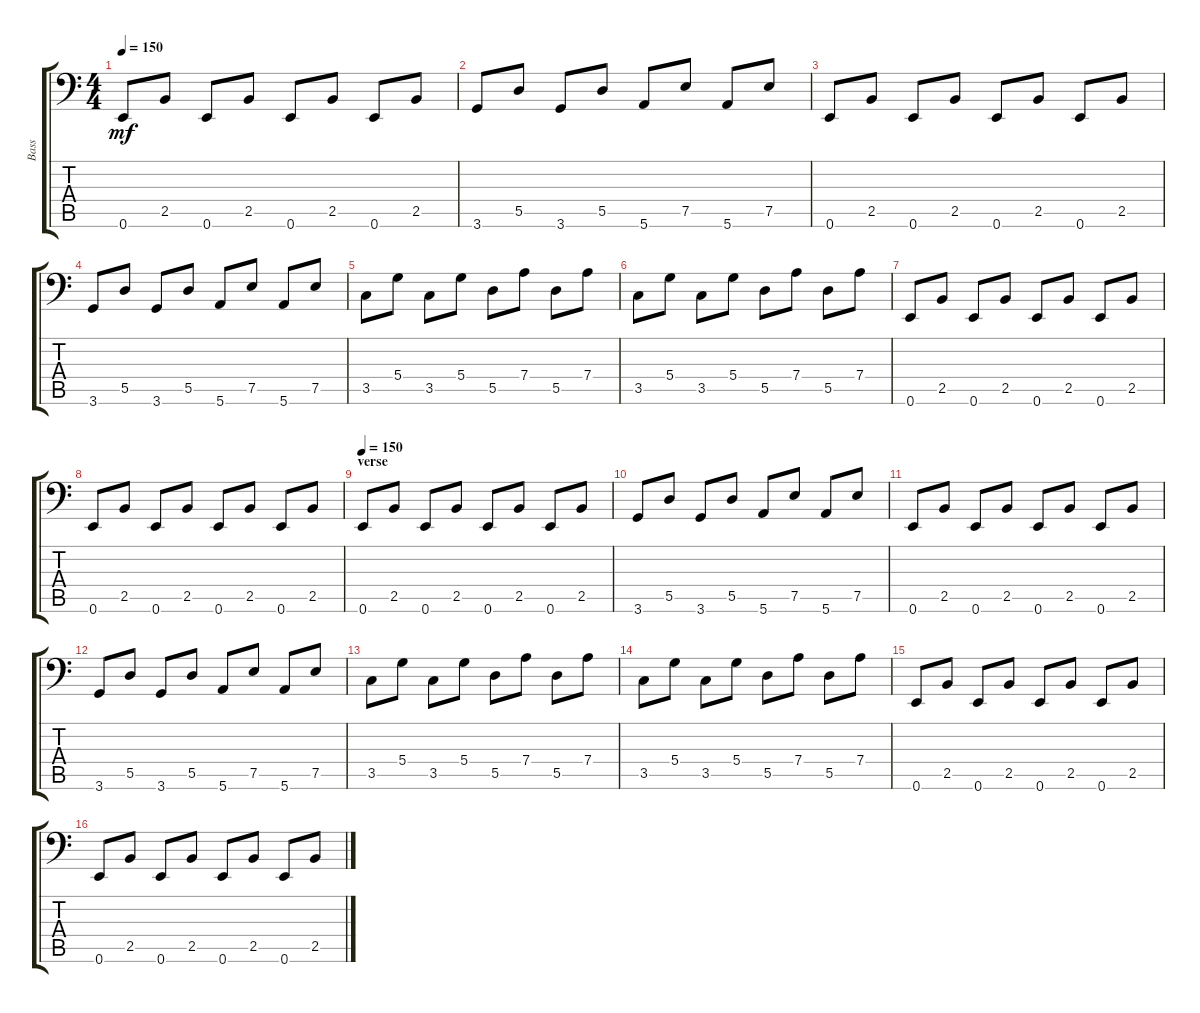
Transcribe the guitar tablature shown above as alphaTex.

\track ("Bass" "Bass") {instrument electricbassfinger}
\staff {score tabs}
\tuning (E3 B2 G2 D2 A1 E1) {hide}
\ts (4 4)
\tempo 150
\clef f4
\ks c
0.6.8{dy mf} 2.5.8 0.6.8 2.5.8 0.6.8 2.5.8 0.6.8 2.5.8 |
3.6.8 5.5.8 3.6.8 5.5.8 5.6.8 7.5.8 5.6.8 7.5.8 |
0.6.8 2.5.8 0.6.8 2.5.8 0.6.8 2.5.8 0.6.8 2.5.8 |
3.6.8 5.5.8 3.6.8 5.5.8 5.6.8 7.5.8 5.6.8 7.5.8 |
3.5.8 5.4.8 3.5.8 5.4.8 5.5.8 7.4.8 5.5.8 7.4.8 |
3.5.8 5.4.8 3.5.8 5.4.8 5.5.8 7.4.8 5.5.8 7.4.8 |
0.6.8 2.5.8 0.6.8 2.5.8 0.6.8 2.5.8 0.6.8 2.5.8 |
0.6.8 2.5.8 0.6.8 2.5.8 0.6.8 2.5.8 0.6.8 2.5.8 |
\section ("" "verse")
\tempo 150
0.6.8 2.5.8 0.6.8 2.5.8 0.6.8 2.5.8 0.6.8 2.5.8 |
3.6.8 5.5.8 3.6.8 5.5.8 5.6.8 7.5.8 5.6.8 7.5.8 |
0.6.8 2.5.8 0.6.8 2.5.8 0.6.8 2.5.8 0.6.8 2.5.8 |
3.6.8 5.5.8 3.6.8 5.5.8 5.6.8 7.5.8 5.6.8 7.5.8 |
3.5.8 5.4.8 3.5.8 5.4.8 5.5.8 7.4.8 5.5.8 7.4.8 |
3.5.8 5.4.8 3.5.8 5.4.8 5.5.8 7.4.8 5.5.8 7.4.8 |
0.6.8 2.5.8 0.6.8 2.5.8 0.6.8 2.5.8 0.6.8 2.5.8 |
0.6.8 2.5.8 0.6.8 2.5.8 0.6.8 2.5.8 0.6.8 2.5.8
